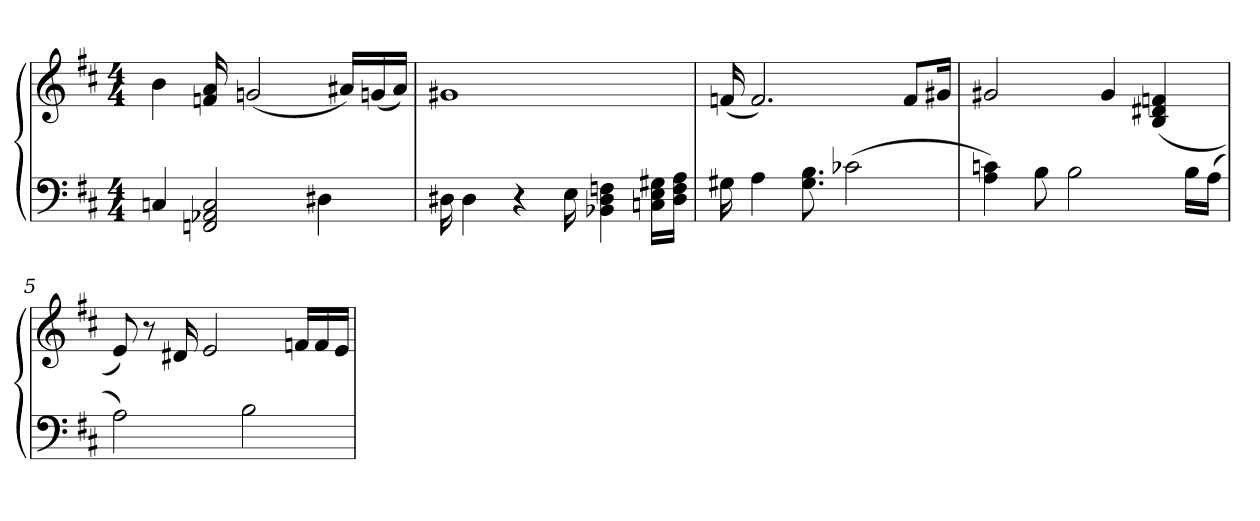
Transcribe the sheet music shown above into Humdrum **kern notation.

**kern	**kern
*part1	*part1
*staff2	*staff1
*clefF4	*clefG2
*k[f#c#]	*k[f#c#]
*M4/4	*M4/4
=1	=1
4Cn	4b
2FFn 2AA-X 2C	16fn 16a
.	(2gn
4D#X	.
.	16a#X/LL)
.	(16gn/
.	16a#/JJ)
=2	=2
16D#X	1g#X
4D#	.
4r	.
16E	.
4BB-X 4D# 4Fn	.
16Cn\ 16E\ 16G#X\LL	.
16D#\ 16F\ 16A\JJ	.
=3	=3
16G#X	(16fn
4A	2.f)
8.G# 8.B	.
(2c-X	.
.	8f/L
.	16g#X/Jk
=4	=4
4A 4cn)	2g#X
8B	.
2B	.
.	4g#
.	(4B 4d#X 4fn
16B\LL	.
(16A\JJ	.
=5	=5
2A)	8e)
.	8r
.	16d#X
.	2e
2B	.
.	16fn/LL
.	16f/
.	16e/JJ
=	=
*-	*-
